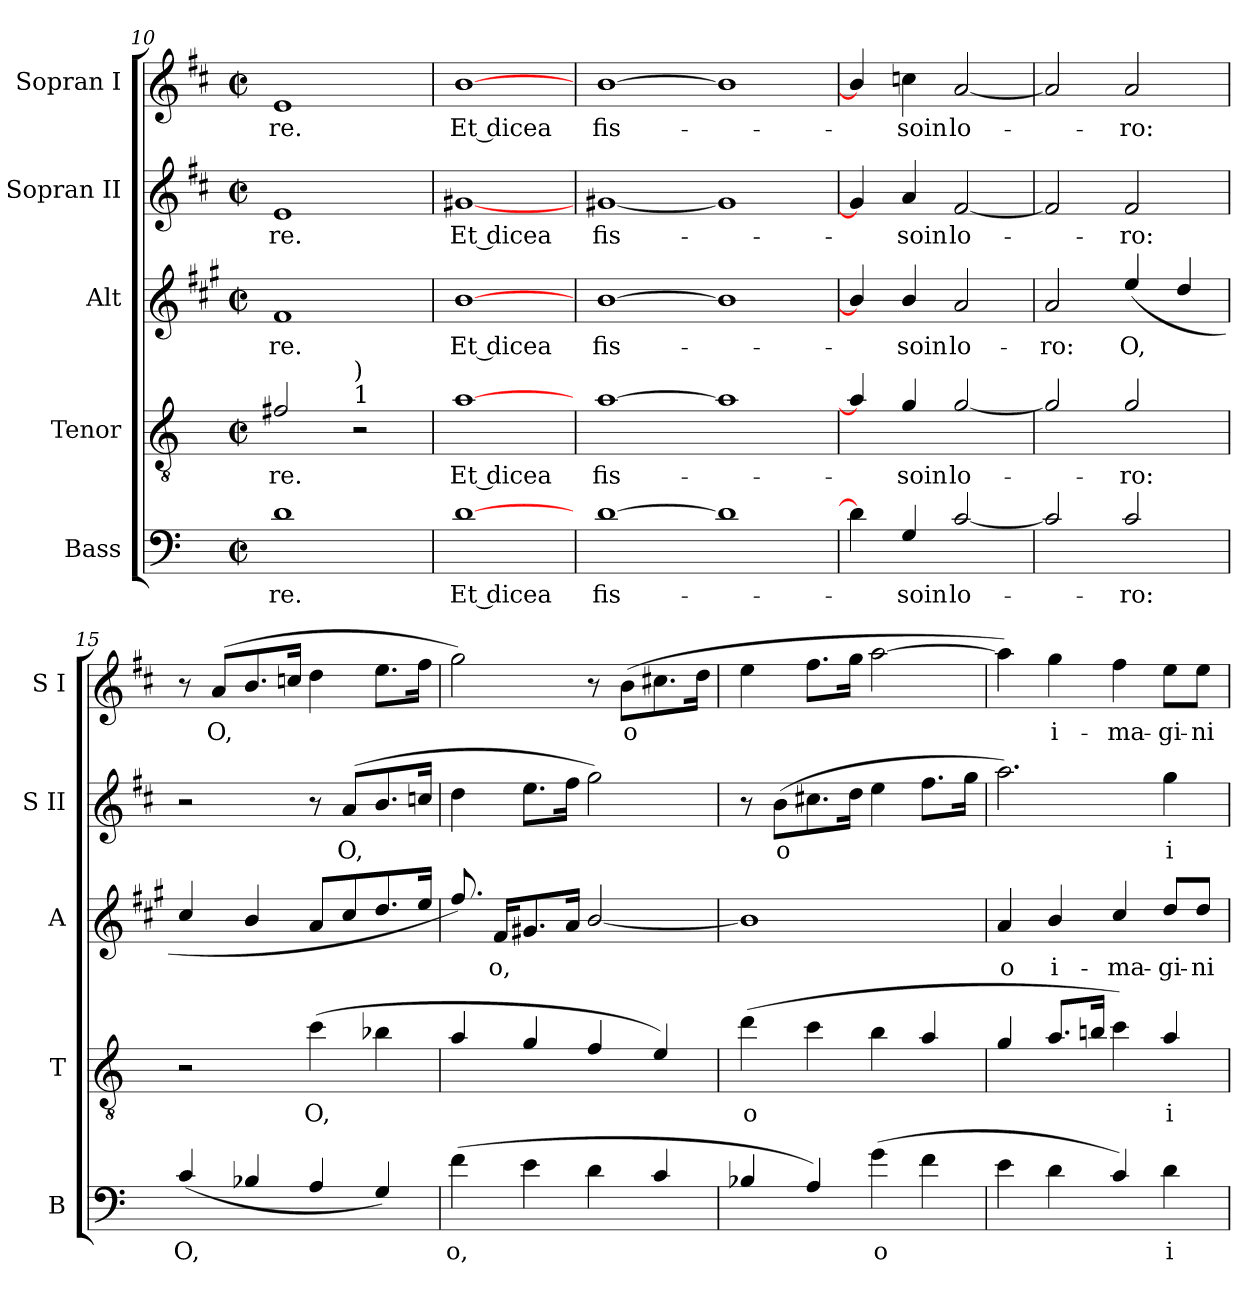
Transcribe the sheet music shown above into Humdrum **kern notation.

**kern	**text	**kern	**text	**kern	**text	**kern	**text	**kern	**text
*part5	*part5	*part4	*part4	*part3	*part3	*part2	*part2	*part1	*part1
*staff5	*staff5	*staff4	*staff4	*staff3	*staff3	*staff2	*staff2	*staff1	*staff1
*I"Bass	*	*I"Tenor	*	*I"Alt	*	*I"Sopran II	*	*I"Sopran I	*
*I'B	*	*I'T	*	*I'A	*	*I'S II	*	*I'S I	*
*clefF4	*	*clefGv2	*	*clefG2	*	*clefG2	*	*clefG2	*
*ITrd12c21	*	*ITrd8c14	*	*ITrd5c9	*	*ITrd1c2	*	*ITrd1c2	*
*k[]	*	*k[]	*	*k[]	*	*k[]	*	*k[]	*
*M2/2	*	*M2/2	*	*M2/2	*	*M2/2	*	*M2/2	*
*met(c|)	*	*met(c|)	*	*met(c|)	*	*met(c|)	*	*met(c|)	*
=10	=10	=10	=10	=10	=10	=10	=10	=10	=10
!	!LO:LY:b	!	!LO:LY:b	!	!LO:LY:b	!	!LO:LY:b	!	!LO:LY:b
1D	-re.	2F#X/	-re.	1A	-re.	1d	-re.	1d	-re.
!	!	!LO:TX:a:t=1	!	!	!	!	!	!	!
!	!	!LO:TX:a:t=)	!	!	!	!	!	!	!
.	.	2r	.	.	.	.	.	.	.
=11	=11	=11	=11	=11	=11	=11	=11	=11	=11
!	!LO:LY:b	!	!LO:LY:b	!	!LO:LY:b	!	!LO:LY:b	!	!LO:LY:b
[1D	Et dicea	[1A	Et dicea	[1d	Et dicea	[1f#X	Et dicea	[1a	Et dicea
=12	=12	=12	=12	=12	=12	=12	=12	=12	=12
!	!LO:LY:b	!	!LO:LY:b	!	!LO:LY:b	!	!LO:LY:b	!	!LO:LY:b
[1D	fis-	[1A	fis-	[1d	fis-	[1f#X	fis-	[1a	fis-
1D]	.	1A]	.	1d]	.	1f#]	.	1a]	.
=13	=13	=13	=13	=13	=13	=13	=13	=13	=13
4D\]	.	4A/]	.	4d/]	.	4f#/]	.	4a/]	.
!	!LO:LY:b	!	!LO:LY:b	!	!LO:LY:b	!	!LO:LY:b	!	!LO:LY:b
4GG/	soin	4G/	soin	4d/	soin	4g/	soin	4b-X\	soin
!	!LO:LY:b	!	!LO:LY:b	!	!LO:LY:b	!	!LO:LY:b	!	!LO:LY:b
[2C/	lo-	[2G/	lo-	2c/	lo-	[2e/	lo-	[2g/	lo-
=14	=14	=14	=14	=14	=14	=14	=14	=14	=14
!	!	!	!	!	!LO:LY:b	!	!	!	!
2C/]	.	2G/]	.	2c/	-ro:	2e/]	.	2g/]	.
!	!LO:LY:b	!	!LO:LY:b	!	!LO:LY:b	!	!LO:LY:b	!	!LO:LY:b
2C/	-ro:	2G/	-ro:	(>4g/	O,	2e/	-ro:	2g/	-ro:
.	.	.	.	4f/	.	.	.	.	.
=15	=15	=15	=15	=15	=15	=15	=15	=15	=15
!	!LO:LY:b	!	!	!	!	!	!	!	!
(<4C/	O,	2r	.	4e/	.	2r	.	8r	.
!	!	!	!	!	!	!	!	!	!LO:LY:b
.	.	.	.	.	.	.	.	(>8g/L	O,
4BB-X/	.	.	.	4d/	.	.	.	8.a/	.
.	.	.	.	.	.	.	.	16b-X/Jk	.
!	!	!	!LO:LY:b	!	!	!	!	!	!
4AA/	.	(>4c\	O,	8c/L	.	8r	.	4cc\	.
!	!	!	!	!	!	!	!LO:LY:b	!	!
.	.	.	.	8e/	.	(<8g/L	O,	.	.
4GG/)	.	4B-X\	.	8.f/	.	8.a/	.	8.dd\L	.
.	.	.	.	16g/Jk	.	16b-X/Jk	.	16ee\Jk	.
!!LO:PB:g=z
=16	=16	=16	=16	=16	=16	=16	=16	=16	=16
!	!LO:LY:b	!	!	!	!	!	!	!	!
(>4F\	o,	4A/	.	8.a/)	.	4cc\	.	2ff\)	.
!	!	!	!	!	!LO:LY:b	!	!	!	!
.	.	.	.	16A/KL	o,	.	.	.	.
4E\	.	4G/	.	8.Bn/	.	8.dd\L	.	.	.
.	.	.	.	16c/Jk	.	16ee\Jk	.	.	.
4D\	.	4F/	.	[2d/	.	2ff\)	.	8r	.
!	!	!	!	!	!	!	!	!	!LO:LY:b
.	.	.	.	.	.	.	.	(>8a\L	o
4C/	.	4E/)	.	.	.	.	.	8.bn\	.
.	.	.	.	.	.	.	.	16cc\Jk	.
=17	=17	=17	=17	=17	=17	=17	=17	=17	=17
!	!	!	!LO:LY:b	!	!	!	!	!	!
4BB-X/	.	(>4d\	o	1d]	.	8r	.	4dd\	.
!	!	!	!	!	!	!	!LO:LY:b	!	!
.	.	.	.	.	.	(>8a\L	o	.	.
4AA/)	.	4c\	.	.	.	8.bn\	.	8.ee\L	.
.	.	.	.	.	.	16cc\Jk	.	16ff\Jk	.
!	!LO:LY:b	!	!	!	!	!	!	!	!
(>4G\	o	4B\	.	.	.	4dd\	.	[2gg\	.
4F\	.	4A/	.	.	.	8.ee\L	.	.	.
.	.	.	.	.	.	16ff\Jk	.	.	.
=18	=18	=18	=18	=18	=18	=18	=18	=18	=18
!	!	!	!	!	!LO:LY:b	!	!	!	!
4E\	.	4G/	.	4c/	o	2.gg\)	.	4gg\])	.
!	!	!	!	!	!LO:LY:b	!	!	!	!LO:LY:b
4D\	.	8.A/L	.	4d/	i-	.	.	4ff\	i-
.	.	16Bn/Jk	.	.	.	.	.	.	.
!	!	!	!	!	!LO:LY:b	!	!	!	!LO:LY:b
4C/)	.	4c\)	.	4e/	-ma-	.	.	4ee\	-ma-
!	!LO:LY:b	!	!LO:LY:b	!	!LO:LY:b	!	!LO:LY:b	!	!LO:LY:b
4D\	i-	4A/	i-	8f/L	-gi-	4ff\	i-	8dd\L	-gi-
!	!	!	!	!	!LO:LY:b	!	!	!	!LO:LY:b
.	.	.	.	8f/J	-ni	.	.	8dd\J	-ni
=	=	=	=	=	=	=	=	=	=
*-	*-	*-	*-	*-	*-	*-	*-	*-	*-
